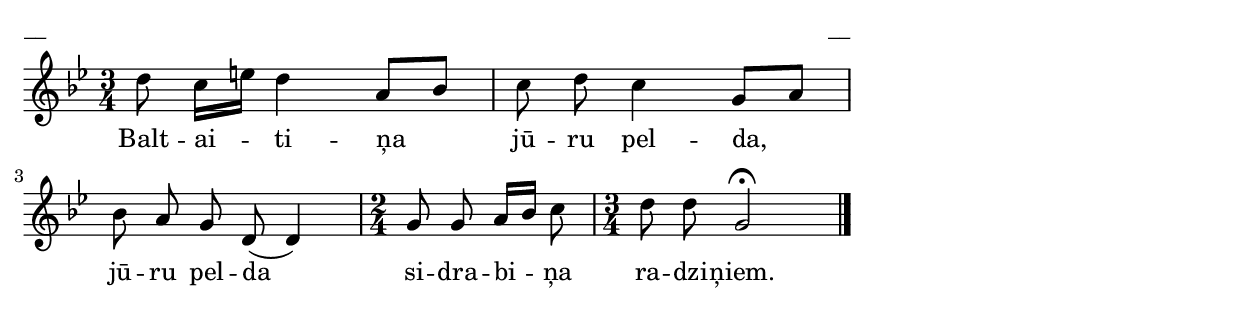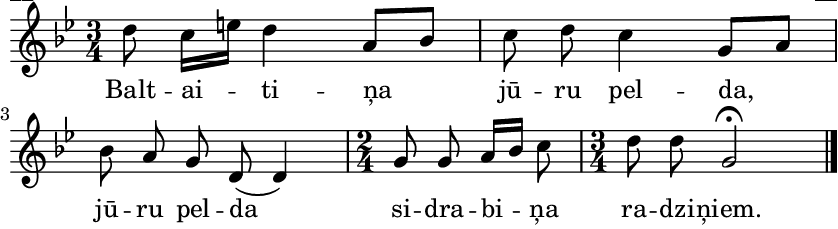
\version "2.13.18"
#(ly:set-option 'crop #t)

%\header {
%    title = " Baltaitiņa jūru pelda ",Budēlīši, jūra
%}
\paper {
line-width = 14\cm
left-margin = 0.4\cm
between-system-padding = 0.1\cm
between-system-space = 0.1\cm
}
\layout {
indent = #0
ragged-last = ##f
}

voiceA = \relative c' {
\clef "treble"
\key g \minor
\time 3/4
d'8 c16[ e] d4 a8[ bes] |
c8 d c4 g8[ a] |
bes8 a g d( d4) |
\time 2/4
g8 g a16[ bes] c8 |
\time 3/4
d8 d g,2\fermata |
\bar "|."
}

lyricA = \lyricmode {
Balt -- ai -- ti -- ņa jū -- ru pel -- da, jū -- ru pel -- da si -- dra -- bi -- ņa ra -- dzi -- ņiem.
} 

fullScore = <<
\new Staff {
<<
\new Voice = "voiceA" { \oneVoice \autoBeamOff \voiceA }
\new Lyrics \lyricsto "voiceA" \lyricA
>>
}
>>

\score {
\fullScore
\header { piece = "__" opus = "__" }
}
\markup { \with-color #(x11-color 'white) \sans \smaller "__" }
\score {
\unfoldRepeats
\fullScore
\midi {
\context { \Staff \remove "Staff_performer" }
\context { \Voice \consists "Staff_performer" }
}
}


